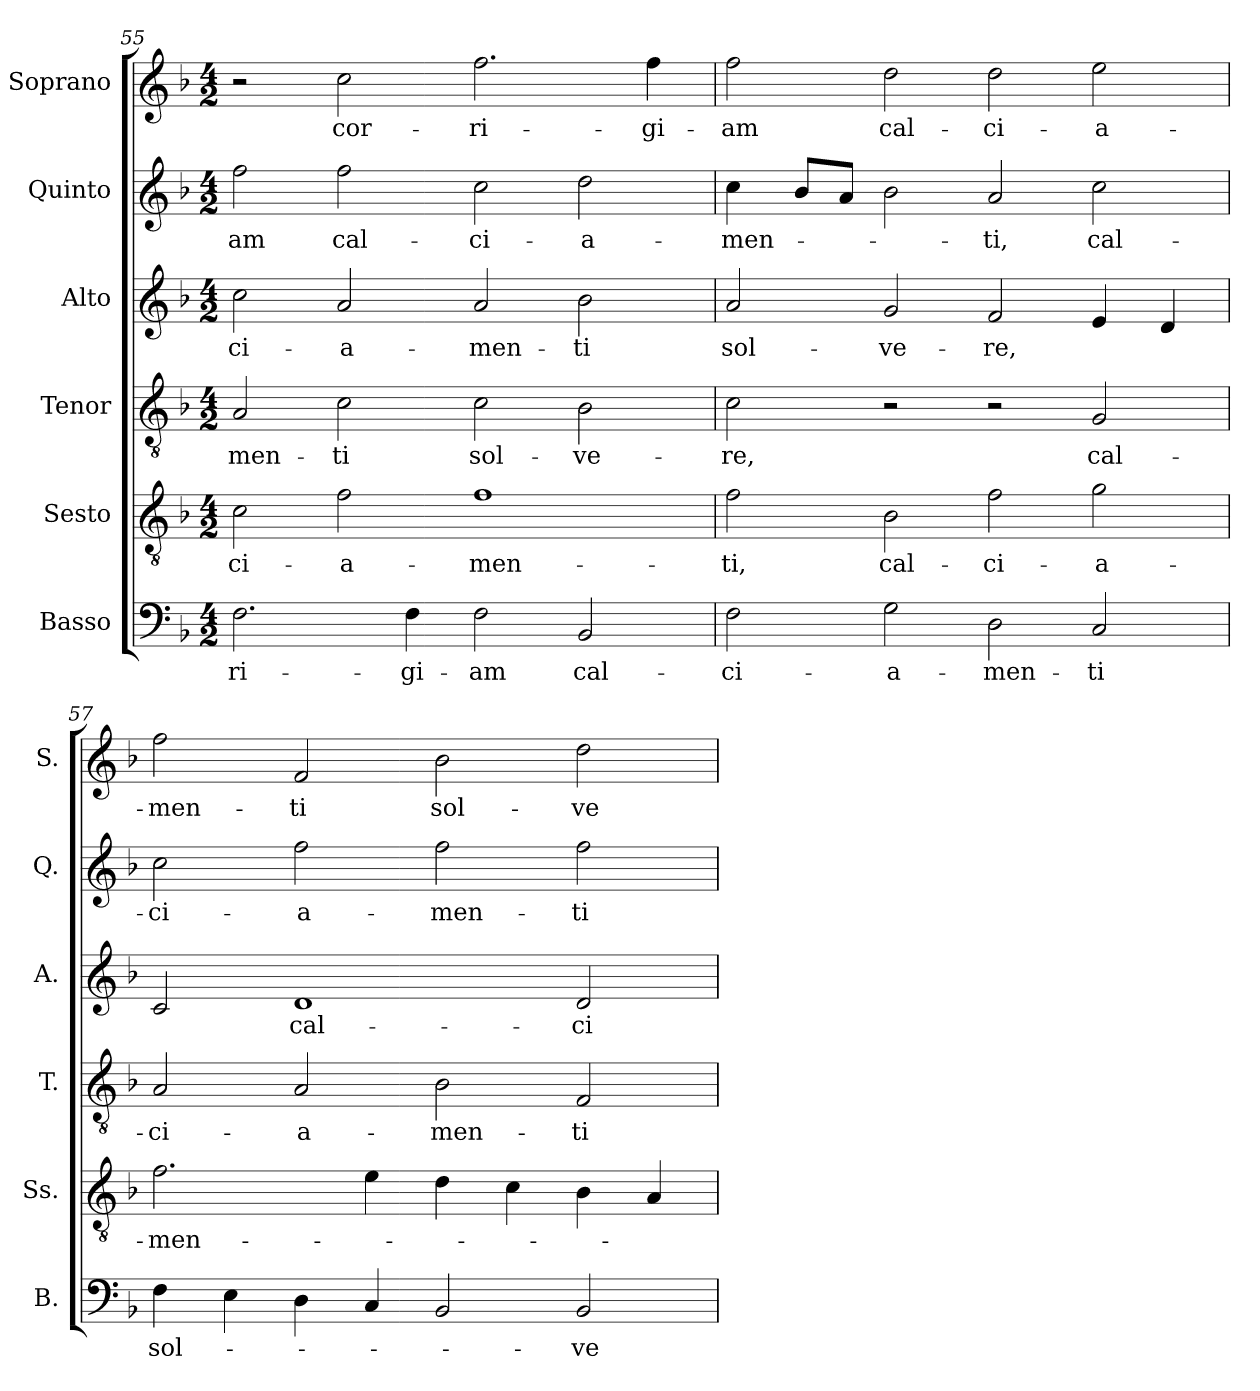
**kern	**text	**kern	**text	**kern	**text	**kern	**text	**kern	**text	**kern	**text
*part6	*part6	*part5	*part5	*part4	*part4	*part3	*part3	*part2	*part2	*part1	*part1
*staff6	*staff6	*staff5	*staff5	*staff4	*staff4	*staff3	*staff3	*staff2	*staff2	*staff1	*staff1
*I"Basso	*	*I"Sesto	*	*I"Tenor	*	*I"Alto	*	*I"Quinto	*	*I"Soprano	*
*I'B.	*	*I'Ss.	*	*I'T.	*	*I'A.	*	*I'Q.	*	*I'S.	*
*clefF4	*	*clefGv2	*	*clefGv2	*	*clefG2	*	*clefG2	*	*clefG2	*
*	*	*ITrd7c12	*	*ITrd7c12	*	*	*	*	*	*	*
*k[b-]	*	*k[b-]	*	*k[b-]	*	*k[b-]	*	*k[b-]	*	*k[b-]	*
*F:	*	*F:	*	*F:	*	*F:	*	*F:	*	*F:	*
*M4/2	*	*M4/2	*	*M4/2	*	*M4/2	*	*M4/2	*	*M4/2	*
=55	=55	=55	=55	=55	=55	=55	=55	=55	=55	=55	=55
!	!LO:LY:b:color=#000000	!	!	!	!	!	!	!	!	!	!
!	!	!	!LO:LY:b:color=#000000	!	!	!	!	!	!	!	!
!	!	!	!	!	!LO:LY:b:color=#000000	!	!	!	!	!	!
!	!	!	!	!	!	!	!LO:LY:b:color=#000000	!	!	!	!
!	!	!	!	!	!	!	!	!	!LO:LY:b:color=#000000	!	!
2.Fi\	-ri-	2Ci\	-ci-	2AAi/	-men-	2cci\	-ci-	2ffi\	-am	2r	.
!	!	!	!LO:LY:b:color=#000000	!	!	!	!	!	!	!	!
!	!	!	!	!	!LO:LY:b:color=#000000	!	!	!	!	!	!
!	!	!	!	!	!	!	!LO:LY:b:color=#000000	!	!	!	!
!	!	!	!	!	!	!	!	!	!LO:LY:b:color=#000000	!	!
!	!	!	!	!	!	!	!	!	!	!	!LO:LY:b:color=#000000
.	.	2Fi\	-a-	2Ci\	-ti	2ai/	-a-	2ffi\	cal-	2cci\	cor-
!	!LO:LY:b:color=#000000	!	!	!	!	!	!	!	!	!	!
4Fi\	-gi-	.	.	.	.	.	.	.	.	.	.
!	!LO:LY:b:color=#000000	!	!	!	!	!	!	!	!	!	!
!	!	!	!LO:LY:b:color=#000000	!	!	!	!	!	!	!	!
!	!	!	!	!	!LO:LY:b:color=#000000	!	!	!	!	!	!
!	!	!	!	!	!	!	!LO:LY:b:color=#000000	!	!	!	!
!	!	!	!	!	!	!	!	!	!LO:LY:b:color=#000000	!	!
!	!	!	!	!	!	!	!	!	!	!	!LO:LY:b:color=#000000
2Fi\	-am	1Fi	-men-	2Ci\	sol-	2ai/	-men-	2cci\	-ci-	2.ffi\	-ri-
!	!LO:LY:b:color=#000000	!	!	!	!	!	!	!	!	!	!
!	!	!	!	!	!LO:LY:b:color=#000000	!	!	!	!	!	!
!	!	!	!	!	!	!	!LO:LY:b:color=#000000	!	!	!	!
!	!	!	!	!	!	!	!	!	!LO:LY:b:color=#000000	!	!
2BB-i/	cal-	.	.	2BB-i\	-ve-	2b-i\	-ti	2ddi\	-a-	.	.
!	!	!	!	!	!	!	!	!	!	!	!LO:LY:b:color=#000000
.	.	.	.	.	.	.	.	.	.	4ffi\	-gi-
=56	=56	=56	=56	=56	=56	=56	=56	=56	=56	=56	=56
!	!LO:LY:b:color=#000000	!	!	!	!	!	!	!	!	!	!
!	!	!	!LO:LY:b:color=#000000	!	!	!	!	!	!	!	!
!	!	!	!	!	!LO:LY:b:color=#000000	!	!	!	!	!	!
!	!	!	!	!	!	!	!LO:LY:b:color=#000000	!	!	!	!
!	!	!	!	!	!	!	!	!	!LO:LY:b:color=#000000	!	!
!	!	!	!	!	!	!	!	!	!	!	!LO:LY:b:color=#000000
2Fi\	-ci-	2Fi\	-ti,	2Ci\	-re,	2ai/	sol-	4cci\	-men-	2ffi\	-am
.	.	.	.	.	.	.	.	8b-i/L	.	.	.
.	.	.	.	.	.	.	.	8ai/J	.	.	.
!	!LO:LY:b:color=#000000	!	!	!	!	!	!	!	!	!	!
!	!	!	!LO:LY:b:color=#000000	!	!	!	!	!	!	!	!
!	!	!	!	!	!	!	!LO:LY:b:color=#000000	!	!	!	!
!	!	!	!	!	!	!	!	!	!	!	!LO:LY:b:color=#000000
2Gi\	-a-	2BB-i\	cal-	2r	.	2gi/	-ve-	2b-i\	.	2ddi\	cal-
!	!LO:LY:b:color=#000000	!	!	!	!	!	!	!	!	!	!
!	!	!	!LO:LY:b:color=#000000	!	!	!	!	!	!	!	!
!	!	!	!	!	!	!	!LO:LY:b:color=#000000	!	!	!	!
!	!	!	!	!	!	!	!	!	!LO:LY:b:color=#000000	!	!
!	!	!	!	!	!	!	!	!	!	!	!LO:LY:b:color=#000000
2Di\	-men-	2Fi\	-ci-	2r	.	2fi/	-re,	2ai/	-ti,	2ddi\	-ci-
!	!LO:LY:b:color=#000000	!	!	!	!	!	!	!	!	!	!
!	!	!	!LO:LY:b:color=#000000	!	!	!	!	!	!	!	!
!	!	!	!	!	!LO:LY:b:color=#000000	!	!	!	!	!	!
!	!	!	!	!	!	!	!	!	!LO:LY:b:color=#000000	!	!
!	!	!	!	!	!	!	!	!	!	!	!LO:LY:b:color=#000000
2Ci/	-ti	2Gi\	-a-	2GGi/	cal-	4ei/	.	2cci\	cal-	2eei\	-a-
.	.	.	.	.	.	4di/	.	.	.	.	.
!!LO:PB:g=z
=57	=57	=57	=57	=57	=57	=57	=57	=57	=57	=57	=57
!	!LO:LY:b:color=#000000	!	!	!	!	!	!	!	!	!	!
!	!	!	!LO:LY:b:color=#000000	!	!	!	!	!	!	!	!
!	!	!	!	!	!LO:LY:b:color=#000000	!	!	!	!	!	!
!	!	!	!	!	!	!	!	!	!LO:LY:b:color=#000000	!	!
!	!	!	!	!	!	!	!	!	!	!	!LO:LY:b:color=#000000
4Fi\	sol-	2.Fi\	-men-	2AAi/	-ci-	2ci/	.	2cci\	-ci-	2ffi\	-men-
4Ei\	.	.	.	.	.	.	.	.	.	.	.
!	!	!	!	!	!LO:LY:b:color=#000000	!	!	!	!	!	!
!	!	!	!	!	!	!	!LO:LY:b:color=#000000	!	!	!	!
!	!	!	!	!	!	!	!	!	!LO:LY:b:color=#000000	!	!
!	!	!	!	!	!	!	!	!	!	!	!LO:LY:b:color=#000000
4Di\	.	.	.	2AAi/	-a-	1di	cal-	2ffi\	-a-	2fi/	-ti
4Ci/	.	4Ei\	.	.	.	.	.	.	.	.	.
!	!	!	!	!	!LO:LY:b:color=#000000	!	!	!	!	!	!
!	!	!	!	!	!	!	!	!	!LO:LY:b:color=#000000	!	!
!	!	!	!	!	!	!	!	!	!	!	!LO:LY:b:color=#000000
2BB-i/	.	4Di\	.	2BB-i\	-men-	.	.	2ffi\	-men-	2b-i\	sol-
.	.	4Ci\	.	.	.	.	.	.	.	.	.
!	!LO:LY:b:color=#000000	!	!	!	!	!	!	!	!	!	!
!	!	!	!	!	!LO:LY:b:color=#000000	!	!	!	!	!	!
!	!	!	!	!	!	!	!LO:LY:b:color=#000000	!	!	!	!
!	!	!	!	!	!	!	!	!	!LO:LY:b:color=#000000	!	!
!	!	!	!	!	!	!	!	!	!	!	!LO:LY:b:color=#000000
2BB-i/	-ve-	4BB-i\	.	2FFi/	-ti	2di/	-ci-	2ffi\	-ti	2ddi\	-ve-
.	.	4AAi/	.	.	.	.	.	.	.	.	.
=	=	=	=	=	=	=	=	=	=	=	=
*-	*-	*-	*-	*-	*-	*-	*-	*-	*-	*-	*-
